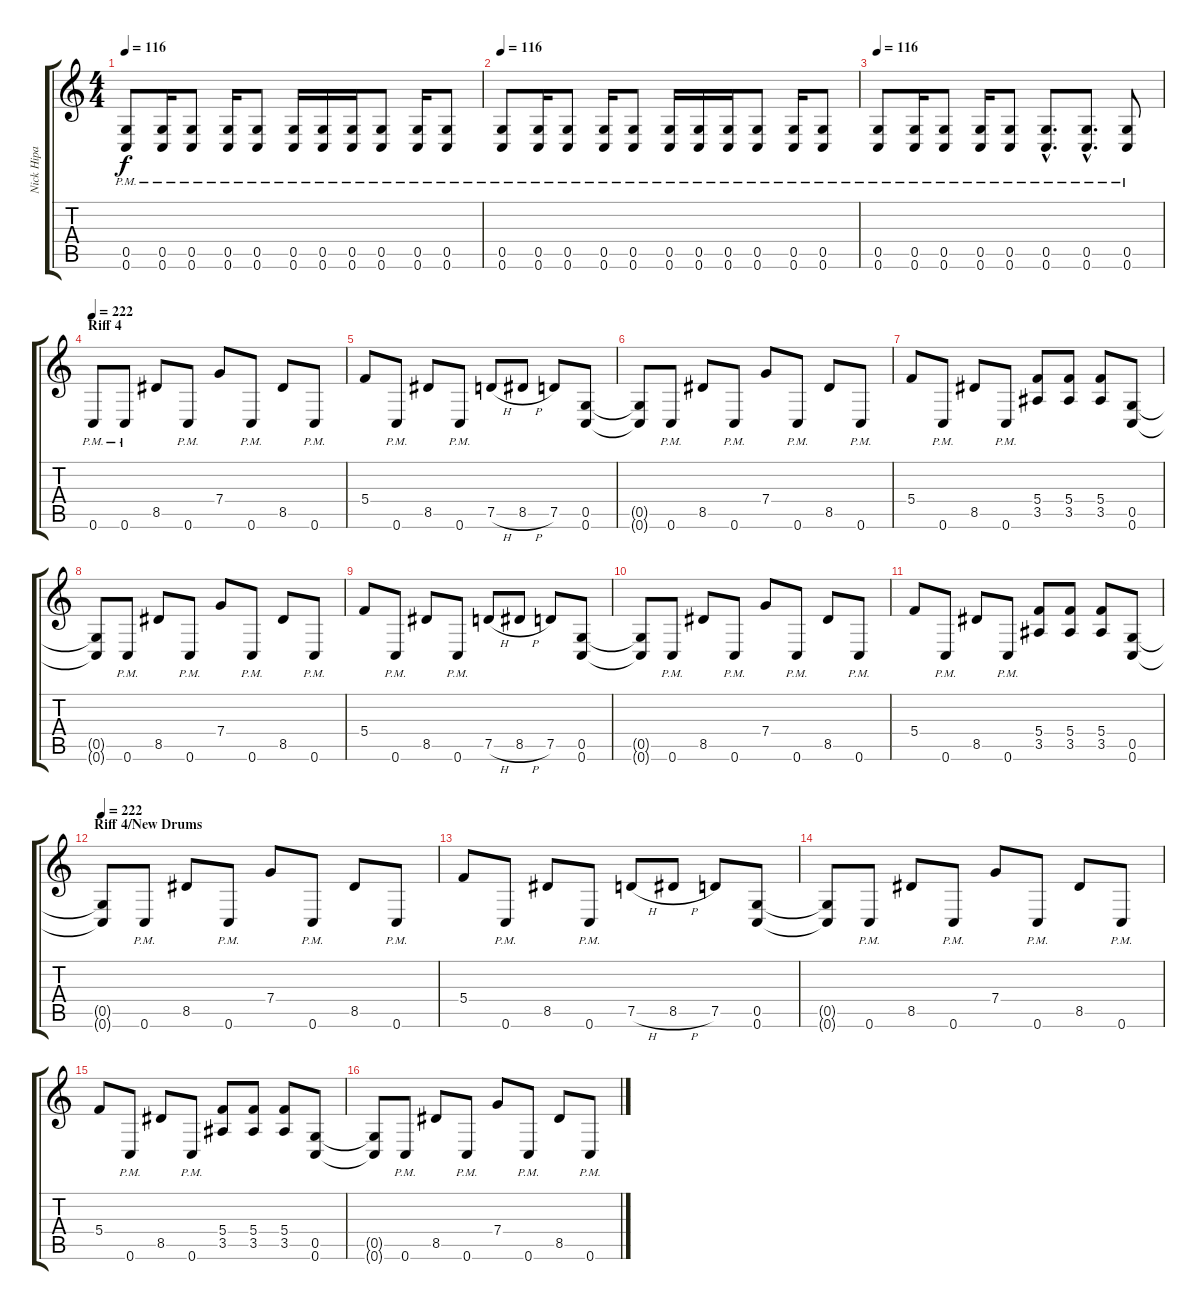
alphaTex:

\track ("Nick Hipa (Guitar)" "Nick Hipa ") {instrument distortionguitar}
\staff {score tabs}
\tuning (D4 A3 F3 C3 G2 C2) {hide}
\ts (4 4)
\tempo 116
\clef g2
\ks c
(0.5{pm} 0.6{pm}).8{dy f} (0.5{pm} 0.6{pm}).16 (0.5{pm} 0.6{pm}).8 (0.5{pm} 0.6{pm}).16 (0.5{pm} 0.6{pm}).8 (0.5{pm} 0.6{pm}).16 (0.5{pm} 0.6{pm}).16 (0.5{pm} 0.6{pm}).16 (0.5{pm} 0.6{pm}).8 (0.5{pm} 0.6{pm}).16 (0.5{pm} 0.6{pm}).8 |
\tempo 116
(0.5{pm} 0.6{pm}).8 (0.5{pm} 0.6{pm}).16 (0.5{pm} 0.6{pm}).8 (0.5{pm} 0.6{pm}).16 (0.5{pm} 0.6{pm}).8 (0.5{pm} 0.6{pm}).16 (0.5{pm} 0.6{pm}).16 (0.5{pm} 0.6{pm}).16 (0.5{pm} 0.6{pm}).8 (0.5{pm} 0.6{pm}).16 (0.5{pm} 0.6{pm}).8 |
\tempo 116
(0.5{pm} 0.6{pm}).8 (0.5{pm} 0.6{pm}).16 (0.5{pm} 0.6{pm}).8 (0.5{pm} 0.6{pm}).16 (0.5{pm} 0.6{pm}).8 (0.5{hac pm} 0.6{hac pm}).8{d} (0.5{hac pm} 0.6{hac pm}).8{d} (0.5{pm} 0.6{pm}).8 |
\section ("" "Riff 4")
\tempo 222
0.6{pm}.8 0.6{pm}.8 8.5.8 0.6{pm}.8 7.4.8 0.6{pm}.8 8.5.8 0.6{pm}.8 |
5.4.8 0.6{pm}.8 8.5.8 0.6{pm}.8 7.5{h}.8 8.5{h}.8 7.5.8 (0.5 0.6).8 |
(0.5{t} 0.6{t}).8 0.6{pm}.8 8.5.8 0.6{pm}.8 7.4.8 0.6{pm}.8 8.5.8 0.6{pm}.8 |
5.4.8 0.6{pm}.8 8.5.8 0.6{pm}.8 (5.4 3.5).8 (5.4 3.5).8 (5.4 3.5).8 (0.5 0.6).8 |
(0.5{t} 0.6{t}).8 0.6{pm}.8 8.5.8 0.6{pm}.8 7.4.8 0.6{pm}.8 8.5.8 0.6{pm}.8 |
5.4.8 0.6{pm}.8 8.5.8 0.6{pm}.8 7.5{h}.8 8.5{h}.8 7.5.8 (0.5 0.6).8 |
(0.5{t} 0.6{t}).8 0.6{pm}.8 8.5.8 0.6{pm}.8 7.4.8 0.6{pm}.8 8.5.8 0.6{pm}.8 |
5.4.8 0.6{pm}.8 8.5.8 0.6{pm}.8 (5.4 3.5).8 (5.4 3.5).8 (5.4 3.5).8 (0.5 0.6).8 |
\section ("" "Riff 4/New Drums")
\tempo 222
(0.5{t} 0.6{t}).8 0.6{pm}.8 8.5.8 0.6{pm}.8 7.4.8 0.6{pm}.8 8.5.8 0.6{pm}.8 |
5.4.8 0.6{pm}.8 8.5.8 0.6{pm}.8 7.5{h}.8 8.5{h}.8 7.5.8 (0.5 0.6).8 |
(0.5{t} 0.6{t}).8 0.6{pm}.8 8.5.8 0.6{pm}.8 7.4.8 0.6{pm}.8 8.5.8 0.6{pm}.8 |
5.4.8 0.6{pm}.8 8.5.8 0.6{pm}.8 (5.4 3.5).8 (5.4 3.5).8 (5.4 3.5).8 (0.5 0.6).8 |
(0.5{t} 0.6{t}).8 0.6{pm}.8 8.5.8 0.6{pm}.8 7.4.8 0.6{pm}.8 8.5.8 0.6{pm}.8
